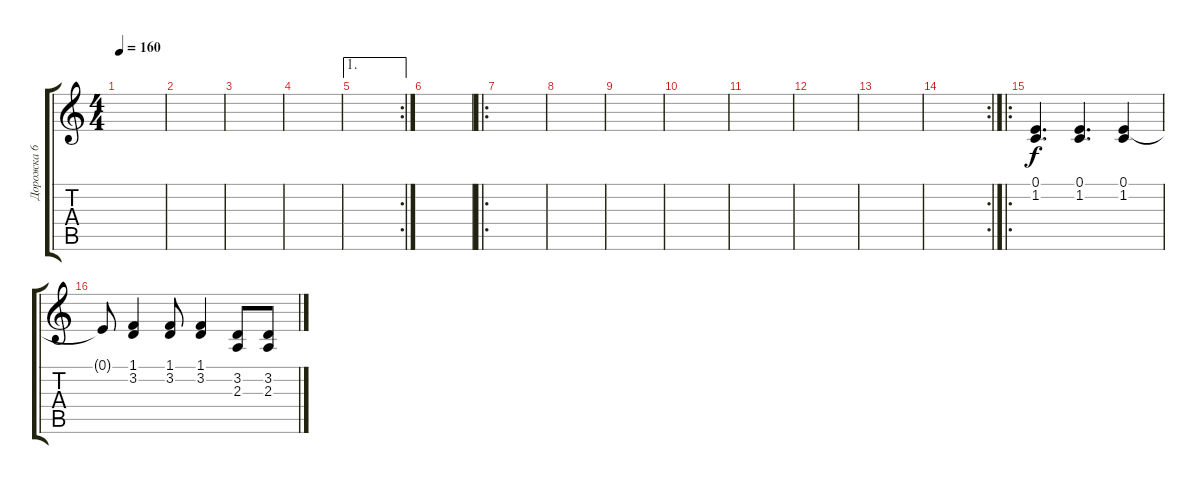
\track ("Дорожка 6" "Дорожка 6") {instrument brightacousticpiano}
\staff {score tabs}
\tuning (E4 B3 G3 D3 A2 E2) {hide}
\ts (4 4)
\tempo 160
\clef g2
\ks c
|
|
|
|
\ae 1
\rc 2
|
|
\ro
|
|
|
|
|
|
|
\rc 2
|
\ro
(0.1 1.2).4{d} (0.1 1.2).4{d} (0.1 1.2).4 |
0.1{t}.8 (1.1 3.2).4 (1.1 3.2).8 (1.1 3.2).4 (3.2 2.3).8 (3.2 2.3).8
